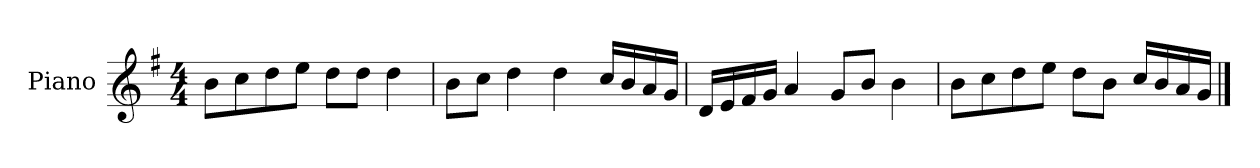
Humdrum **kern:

**kern
*part1
*staff1
*I"Piano
*I'P-no
*clefG2
*k[f#]
*M4/4
*MM90
=1
8b\L
8cc\
8dd\
8ee\J
8dd\L
8dd\J
4dd\
=2
8b\L
8cc\J
4dd\
4dd\
16cc/LL
16b/
16a/
16g/JJ
=3
16d/LL
16e/
16f#/
16g/JJ
4a/
8g/L
8b/J
4b\
=4
8b\L
8cc\
8dd\
8ee\J
8dd\L
8b\J
16cc/LL
16b/
16a/
16g/JJ
==
*-
